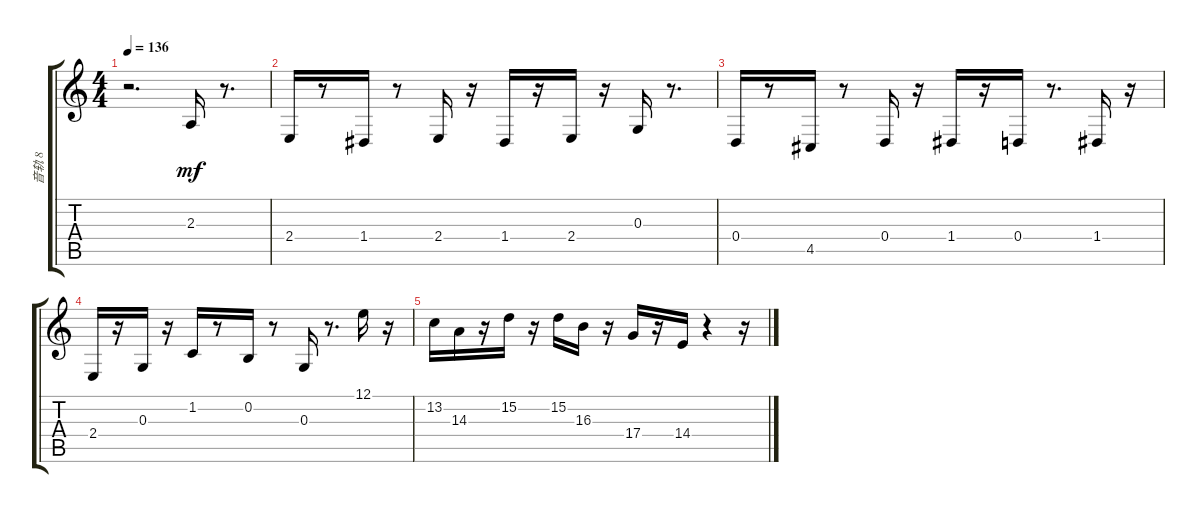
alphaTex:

\track ("音轨 8" "音轨 8") {instrument vibraphone}
\staff {score tabs}
\tuning (E4 B3 G3 D3 A2 E2) {hide}
\ts (4 4)
\tempo 136
\clef g2
\ks c
r.2{d dy mf} 2.3.16 r.8{d} |
2.4.16 r.8 1.4.16 r.8 2.4.16 r.16 1.4.16 r.16 2.4.16 r.16 0.3.16 r.8{d} |
0.4.16 r.8 4.5.16 r.8 0.4.16 r.16 1.4.16 r.16 0.4.16 r.8{d} 1.4.16 r.16 |
2.4.16 r.16 0.3.16 r.16 1.2.16 r.8 0.2.16 r.8 0.3.16 r.8{d} 12.1.16 r.16 |
13.2.16 14.3.16 r.16 15.2.16 r.16 15.2.16 16.3.16 r.16 17.4.16 r.16 14.4.16 r.4 r.16
